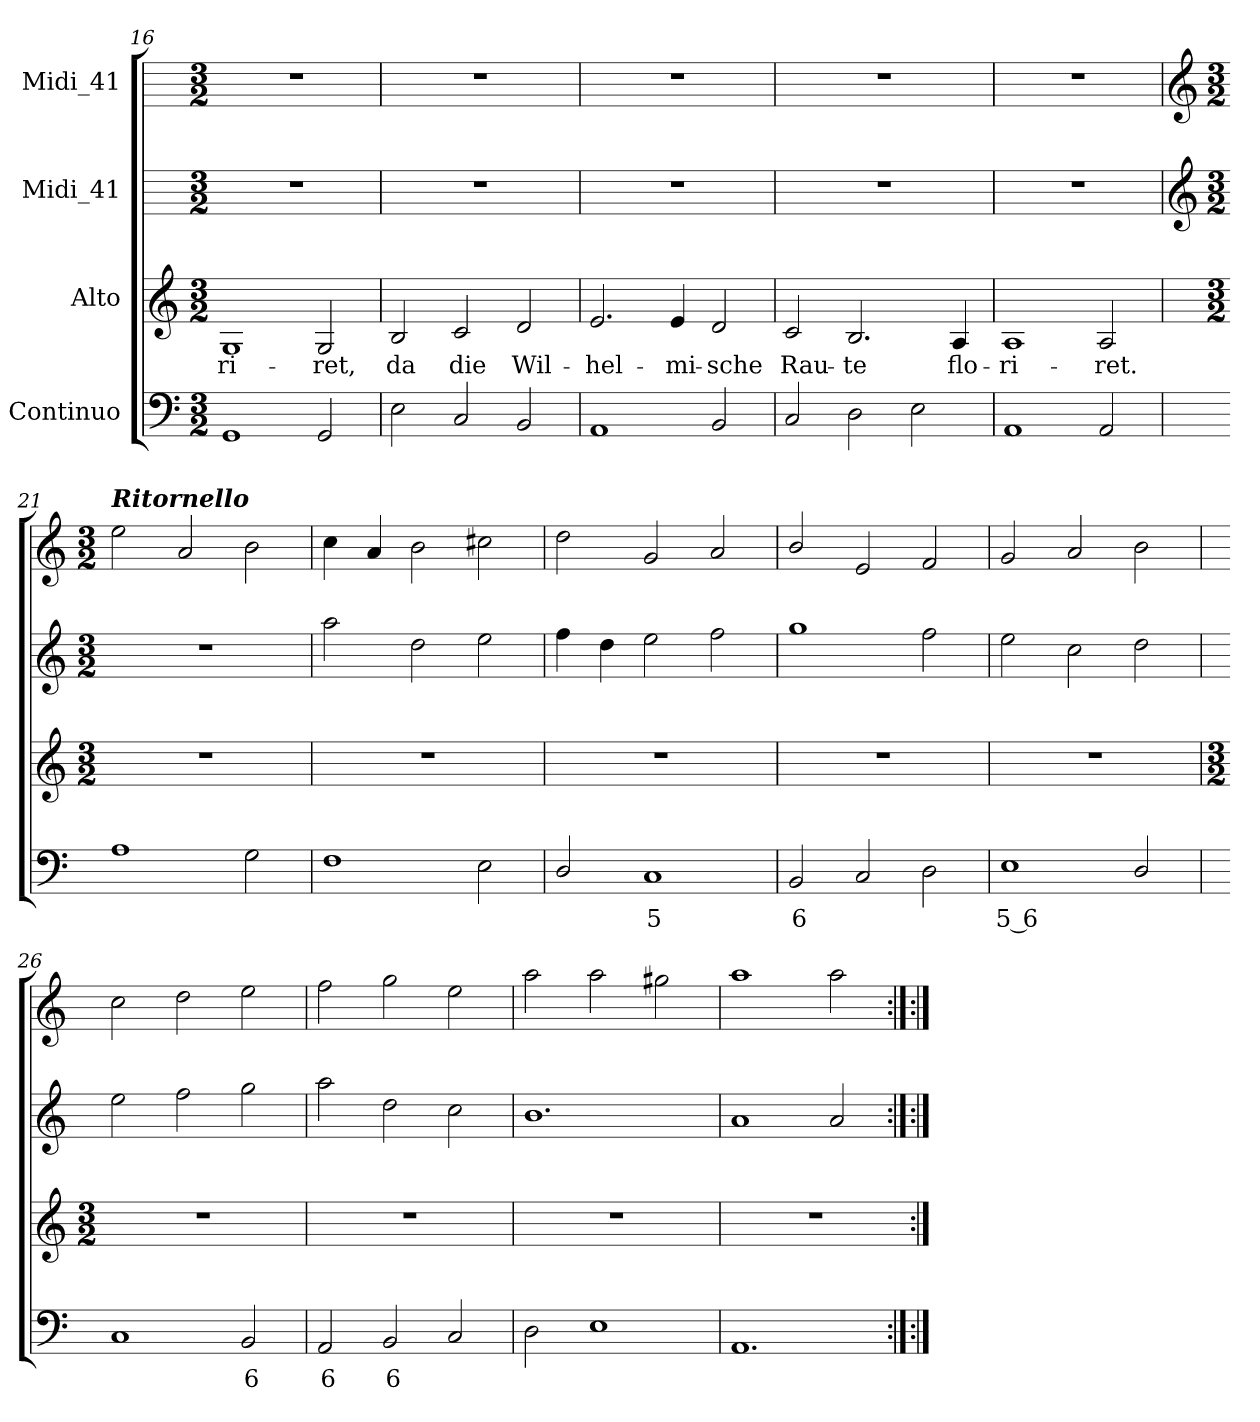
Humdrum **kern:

**kern	**text	**kern	**text	**kern	**kern
*part4	*part4	*part3	*part3	*part2	*part1
*staff4	*staff4	*staff3	*staff3	*staff2	*staff1
*I"Continuo	*	*I"Alto	*	*I"Midi_41	*I"Midi_41
*clefF4	*	*clefG2	*	*	*
*k[]	*	*k[]	*	*	*
*C:	*	*C:	*	*	*
*M3/2	*	*M3/2	*	*M3/2	*M3/2
=16	=16	=16	=16	=16	=16
!	!	!	!LO:LY:b	!	!
1GG	.	1G	-ri-	1.r	1.r
!	!	!	!LO:LY:b	!	!
2GG	.	2G	-ret,	.	.
=17	=17	=17	=17	=17	=17
!	!	!	!LO:LY:b	!	!
2E	.	2B	da	1.r	1.r
!	!	!	!LO:LY:b	!	!
2C	.	2c/	die	.	.
!	!	!	!LO:LY:b	!	!
2BB	.	2d	Wil-	.	.
=18	=18	=18	=18	=18	=18
!	!	!	!LO:LY:b	!	!
1AA	.	2.e	-hel-	1.r	1.r
!	!	!	!LO:LY:b	!	!
.	.	4e	-mi-	.	.
!	!	!	!LO:LY:b	!	!
2BB	.	2d	-sche	.	.
=19	=19	=19	=19	=19	=19
!	!	!	!LO:LY:b	!	!
2C	.	2c/	Rau-	1.r	1.r
!	!	!	!LO:LY:b	!	!
2D	.	2.B	-te	.	.
2E	.	.	.	.	.
!	!	!	!LO:LY:b	!	!
.	.	4A	flo-	.	.
=20	=20	=20	=20	=20	=20
!	!	!	!LO:LY:b	!	!
1AA	.	1A	-ri-	1.r	1.r
!	!	!	!LO:LY:b	!	!
2AA	.	2A	-ret.	.	.
!!LO:LB:g=z
=21	=21	=21	=21	=21	=21
*	*	*	*	*clefG2	*clefG2
*	*	*	*	*k[]	*k[]
*	*	*	*	*C:	*C:
*	*	*M3/2	*	*M3/2	*M3/2
!	!	!	!	!	!LO:TX:a:Bi:t=Ritornello
!	!	!	!	!LO:N:vis=1	!
1A	.	1.r	.	1.r	2ee
.	.	.	.	.	2a
2G	.	.	.	.	2b
=22	=22	=22	=22	=22	=22
1F	.	1.r	.	2aa	4cc
.	.	.	.	.	4a
.	.	.	.	2dd	2b
2E	.	.	.	2ee	2cc#X
=23	=23	=23	=23	=23	=23
2D/	.	1.r	.	4ff	2dd
.	.	.	.	4dd	.
!	!LO:LY:b	!	!	!	!
1C	5	.	.	2ee	2g
.	.	.	.	2ff	2a
=24	=24	=24	=24	=24	=24
!	!LO:LY:b	!	!	!	!
2BB	6	1.r	.	1gg	2b/
2C	.	.	.	.	2e
2D	.	.	.	2ff	2f
=25	=25	=25	=25	=25	=25
!	!LO:LY:b	!	!	!	!
1E	5 6	1.r	.	2ee	2g
.	.	.	.	2cc	2a
2D/	.	.	.	2dd	2b
!!LO:LB:g=z
=26	=26	=26	=26	=26	=26
*	*	*M3/2	*	*	*
1C	.	1.r	.	2ee	2cc
.	.	.	.	2ff	2dd
!	!LO:LY:b	!	!	!	!
2BB	6	.	.	2gg	2ee
=27	=27	=27	=27	=27	=27
!	!LO:LY:b	!	!	!	!
2AA	6	1.r	.	2aa	2ff
!	!LO:LY:b	!	!	!	!
2BB	6	.	.	2dd	2gg
2C	.	.	.	2cc	2ee
=28	=28	=28	=28	=28	=28
2D	.	1.r	.	1.b	2aa
1E	.	.	.	.	2aa
.	.	.	.	.	2gg#X
=29	=29	=29	=29	=29	=29
1.AA	.	1.r	.	1a	1aa
.	.	.	.	2a	2aa
=:|!	=:|!	=	=:|!	=:|!	=:|!
*-	*-	*-	*-	*-	*-
